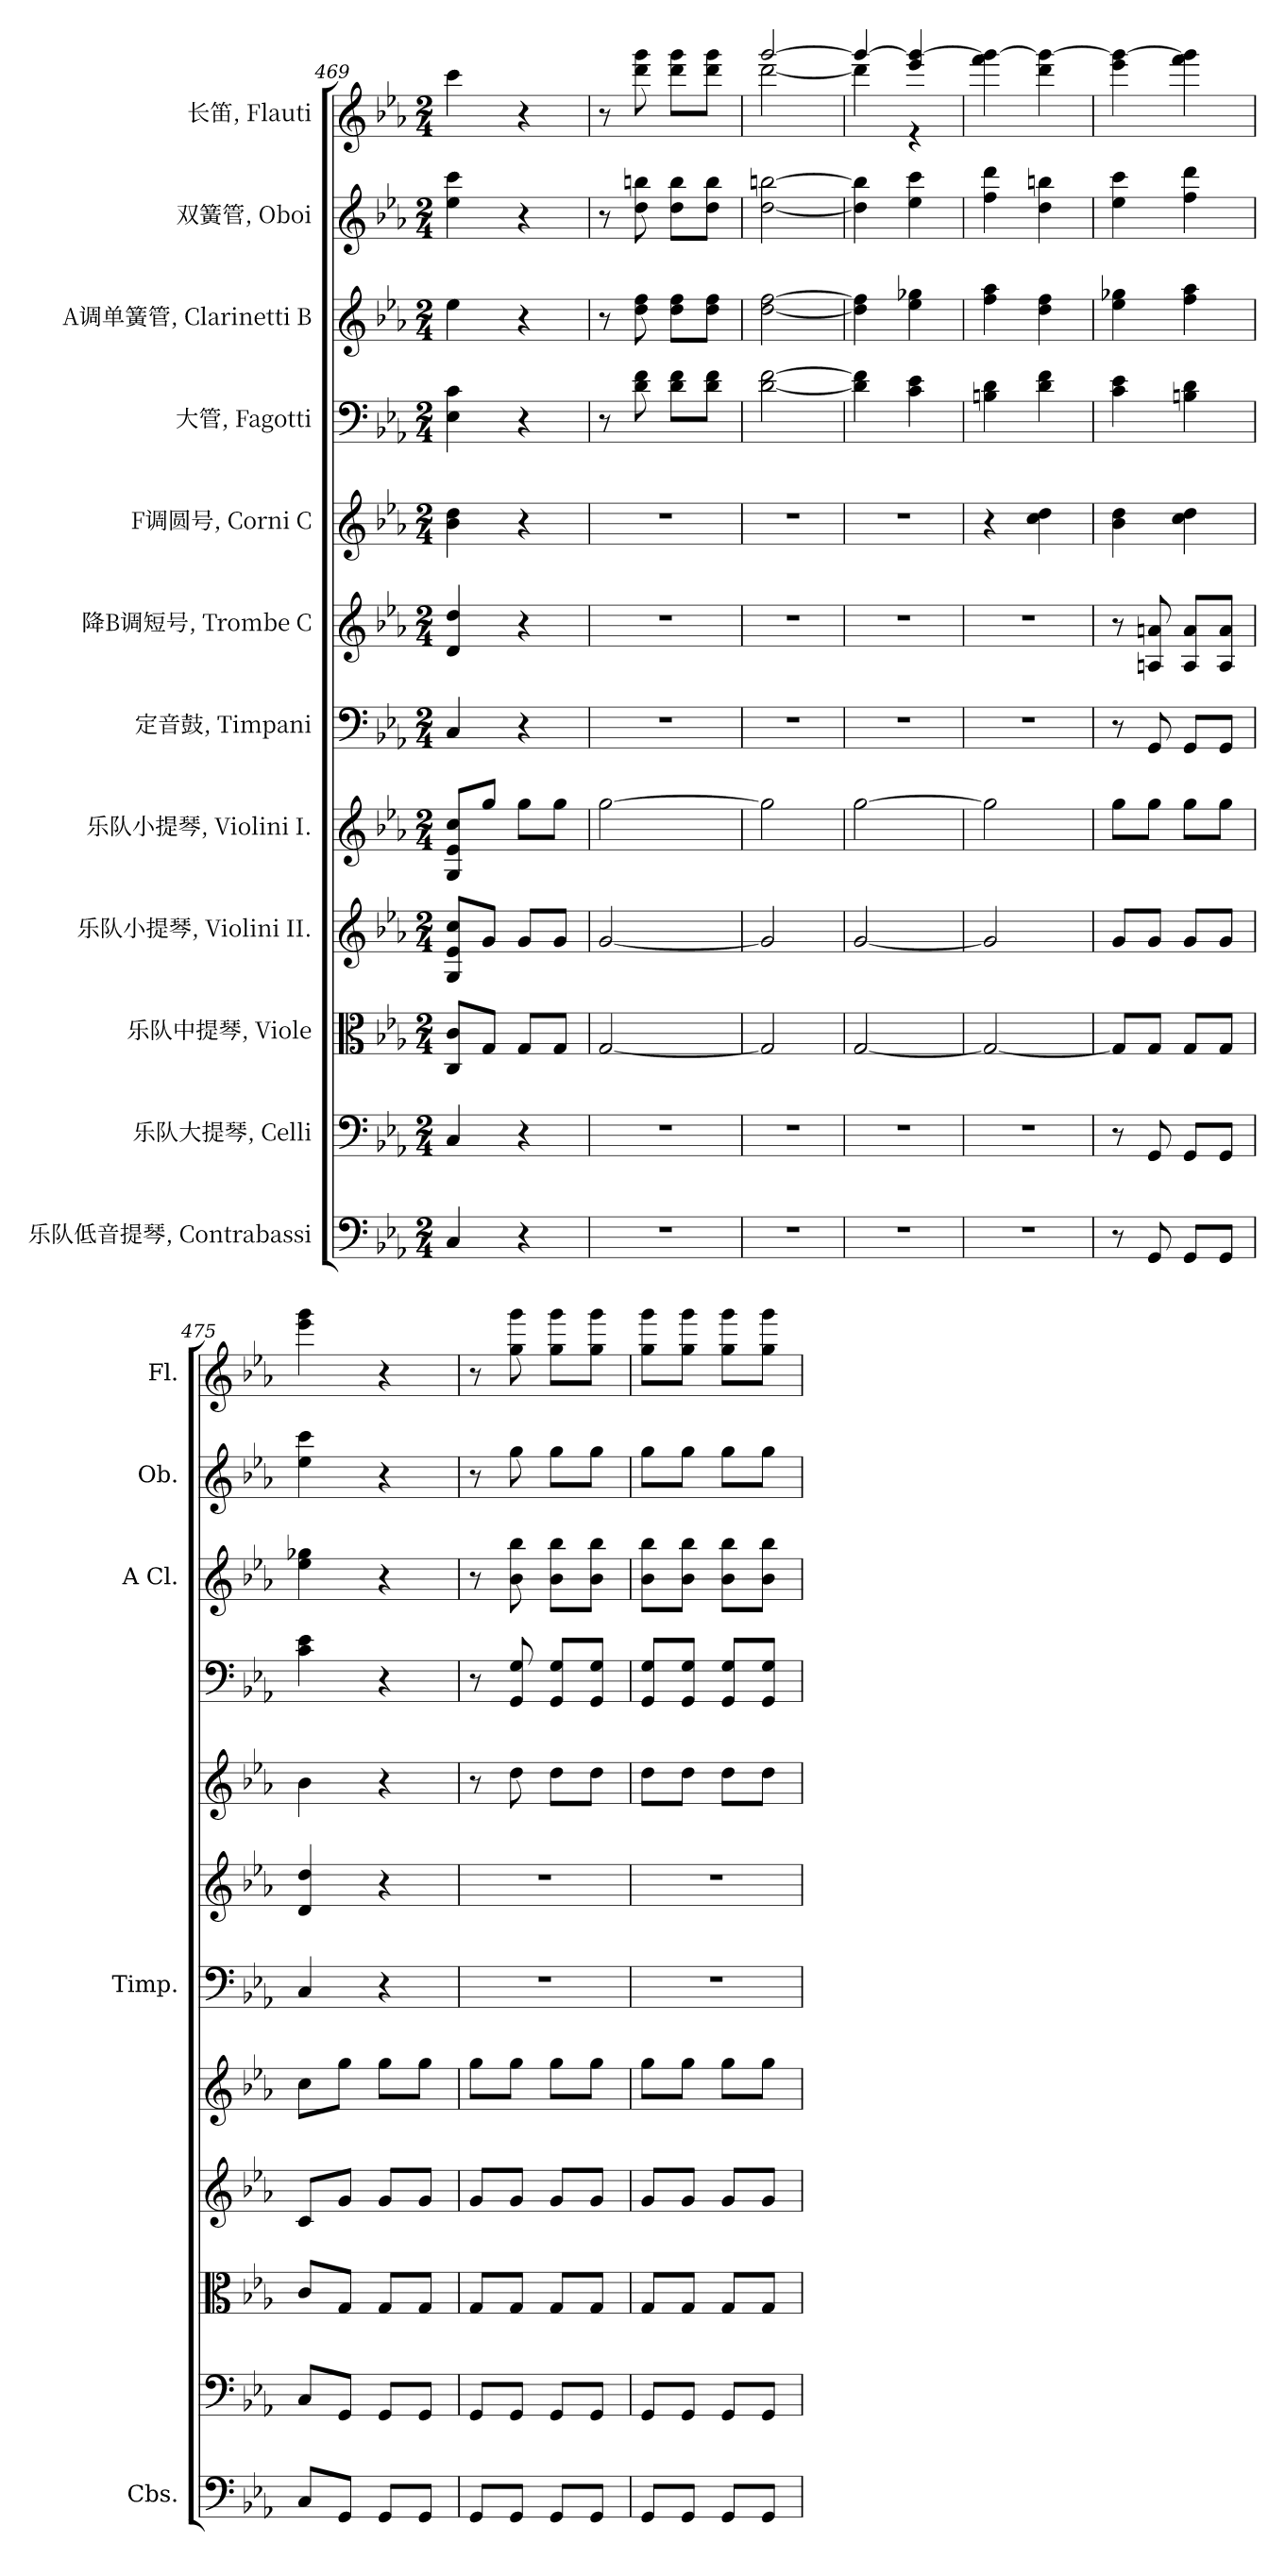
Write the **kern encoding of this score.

**kern	**kern	**kern	**kern	**kern	**kern	**kern	**kern	**kern	**kern	**kern	**kern
*part12	*part11	*part10	*part9	*part8	*part7	*part6	*part5	*part4	*part3	*part2	*part1
*staff12	*staff11	*staff10	*staff9	*staff8	*staff7	*staff6	*staff5	*staff4	*staff3	*staff2	*staff1
*I"乐队低音提琴, Contrabassi	*I"乐队大提琴, Celli	*I"乐队中提琴, Viole	*I"乐队小提琴, Violini II.	*I"乐队小提琴, Violini I.	*I"定音鼓, Timpani	*I"降B调短号, Trombe C	*I"F调圆号, Corni C	*I"大管, Fagotti	*I"A调单簧管, Clarinetti B	*I"双簧管, Oboi	*I"长笛, Flauti
*I'Cbs.	*	*	*	*	*I'Timp.	*	*	*	*I'A Cl.	*I'Ob.	*I'Fl.
*clefF4	*clefF4	*clefC3	*clefG2	*clefG2	*clefF4	*clefG2	*clefG2	*clefF4	*clefG2	*clefG2	*clefG2
*ITrd7c12	*	*	*	*	*	*ITrd1c2	*ITrd4c7	*	*ITrd2c3	*	*
*k[b-e-a-]	*k[b-e-a-]	*k[b-e-a-]	*k[b-e-a-]	*k[b-e-a-]	*k[b-e-a-]	*k[b-e-a-d-g-]	*k[b-e-a-d-]	*k[b-e-a-]	*k[]	*k[b-e-a-]	*k[b-e-a-]
*M2/4	*M2/4	*M2/4	*M2/4	*M2/4	*M2/4	*M2/4	*M2/4	*M2/4	*M2/4	*M2/4	*M2/4
=469	=469	=469	=469	=469	=469	=469	=469	=469	=469	=469	=469
4CC/	4C/	8C/ 8c/L	8G/ 8e-/ 8cc/L	8G/ 8e-/ 8cc/L	4C/	4c/ 4cc/	4e-\ 4g\	4E-\ 4c\	4cc\	4ee-\ 4ccc\	4ccc\
.	.	8G/J	8g/J	8gg/J	.	.	.	.	.	.	.
4r	4r	8G/L	8g/L	8gg\L	4r	4r	4r	4r	4r	4r	4r
.	.	8G/J	8g/J	8gg\J	.	.	.	.	.	.	.
=470	=470	=470	=470	=470	=470	=470	=470	=470	=470	=470	=470
2r	2r	[2G/	[2g/	[2gg\	2r	2r	2r	8r	8r	8r	8r
.	.	.	.	.	.	.	.	8d\ 8f\	8b\ 8dd\	8dd\ 8bbn\	8ddd\ 8ggg\
.	.	.	.	.	.	.	.	8d\ 8f\L	8b\ 8dd\L	8dd\ 8bb\L	8ddd\ 8ggg\L
.	.	.	.	.	.	.	.	8d\ 8f\J	8b\ 8dd\J	8dd\ 8bb\J	8ddd\ 8ggg\J
=471	=471	=471	=471	=471	=471	=471	=471	=471	=471	=471	=471
*	*	*	*	*	*	*	*	*	*	*	*^
2r	2r	2G/]	2g/]	2gg\]	2r	2r	2r	[2d\ [2f\	[2b\ [2dd\	[2dd\ [2bbn\	[2ggg/	[2ddd\
=472	=472	=472	=472	=472	=472	=472	=472	=472	=472	=472	=472	=472
2r	2r	[2G/	[2g/	[2gg\	2r	2r	2r	4d\] 4f\]	4b\] 4dd\]	4dd\] 4bb\]	4ggg/_	4ddd\]
.	.	.	.	.	.	.	.	4c\ 4e-\	4cc\ 4ee-X\	4ee-\ 4ccc\	4eee-/ 4ggg/_	4r
*	*	*	*	*	*	*	*	*	*	*	*v	*v
=473	=473	=473	=473	=473	=473	=473	=473	=473	=473	=473	=473
2r	2r	2G/_	2g/]	2gg\]	2r	2r	4r	4Bn\ 4d\	4dd\ 4ff\	4ff\ 4ddd\	4fff\ 4ggg\_
.	.	.	.	.	.	.	4f\ 4g\	4d\ 4f\	4b\ 4dd\	4dd\ 4bbn\	4ddd\ 4ggg\_
!!LO:PB:g=z
=474	=474	=474	=474	=474	=474	=474	=474	=474	=474	=474	=474
8r	8r	8G/L]	8g/L	8gg\L	8r	8r	4e-\ 4g\	4c\ 4e-\	4cc\ 4ee-X\	4ee-\ 4ccc\	4eee-\ 4ggg\_
8GGG/	8GG/	8G/J	8g/J	8gg\J	8GG/	8Gn/ 8gn/	.	.	.	.	.
8GGG/L	8GG/L	8G/L	8g/L	8gg\L	8GG/L	8G/ 8g/L	4f\ 4g\	4Bn\ 4d\	4dd\ 4ff\	4ff\ 4ddd\	4fff\ 4ggg\]
8GGG/J	8GG/J	8G/J	8g/J	8gg\J	8GG/J	8G/ 8g/J	.	.	.	.	.
=475	=475	=475	=475	=475	=475	=475	=475	=475	=475	=475	=475
8CC/L	8C/L	8c/L	8c/L	8cc\L	4C/	4c/ 4cc/	4e-\	4c\ 4e-\	4cc\ 4ee-X\	4ee-\ 4ccc\	4eee-\ 4ggg\
8GGG/J	8GG/J	8G/J	8g/J	8gg\J	.	.	.	.	.	.	.
8GGG/L	8GG/L	8G/L	8g/L	8gg\L	4r	4r	4r	4r	4r	4r	4r
8GGG/J	8GG/J	8G/J	8g/J	8gg\J	.	.	.	.	.	.	.
=476	=476	=476	=476	=476	=476	=476	=476	=476	=476	=476	=476
8GGG/L	8GG/L	8G/L	8g/L	8gg\L	2r	2r	8r	8r	8r	8r	8r
8GGG/J	8GG/J	8G/J	8g/J	8gg\J	.	.	8g\	8GG/ 8G/	8g\ 8gg\	8gg\	8gg\ 8ggg\
8GGG/L	8GG/L	8G/L	8g/L	8gg\L	.	.	8g\L	8GG/ 8G/L	8g\ 8gg\L	8gg\L	8gg\ 8ggg\L
8GGG/J	8GG/J	8G/J	8g/J	8gg\J	.	.	8g\J	8GG/ 8G/J	8g\ 8gg\J	8gg\J	8gg\ 8ggg\J
=477	=477	=477	=477	=477	=477	=477	=477	=477	=477	=477	=477
8GGG/L	8GG/L	8G/L	8g/L	8gg\L	2r	2r	8g\L	8GG/ 8G/L	8g\ 8gg\L	8gg\L	8gg\ 8ggg\L
8GGG/J	8GG/J	8G/J	8g/J	8gg\J	.	.	8g\J	8GG/ 8G/J	8g\ 8gg\J	8gg\J	8gg\ 8ggg\J
8GGG/L	8GG/L	8G/L	8g/L	8gg\L	.	.	8g\L	8GG/ 8G/L	8g\ 8gg\L	8gg\L	8gg\ 8ggg\L
8GGG/J	8GG/J	8G/J	8g/J	8gg\J	.	.	8g\J	8GG/ 8G/J	8g\ 8gg\J	8gg\J	8gg\ 8ggg\J
=	=	=	=	=	=	=	=	=	=	=	=
*-	*-	*-	*-	*-	*-	*-	*-	*-	*-	*-	*-
